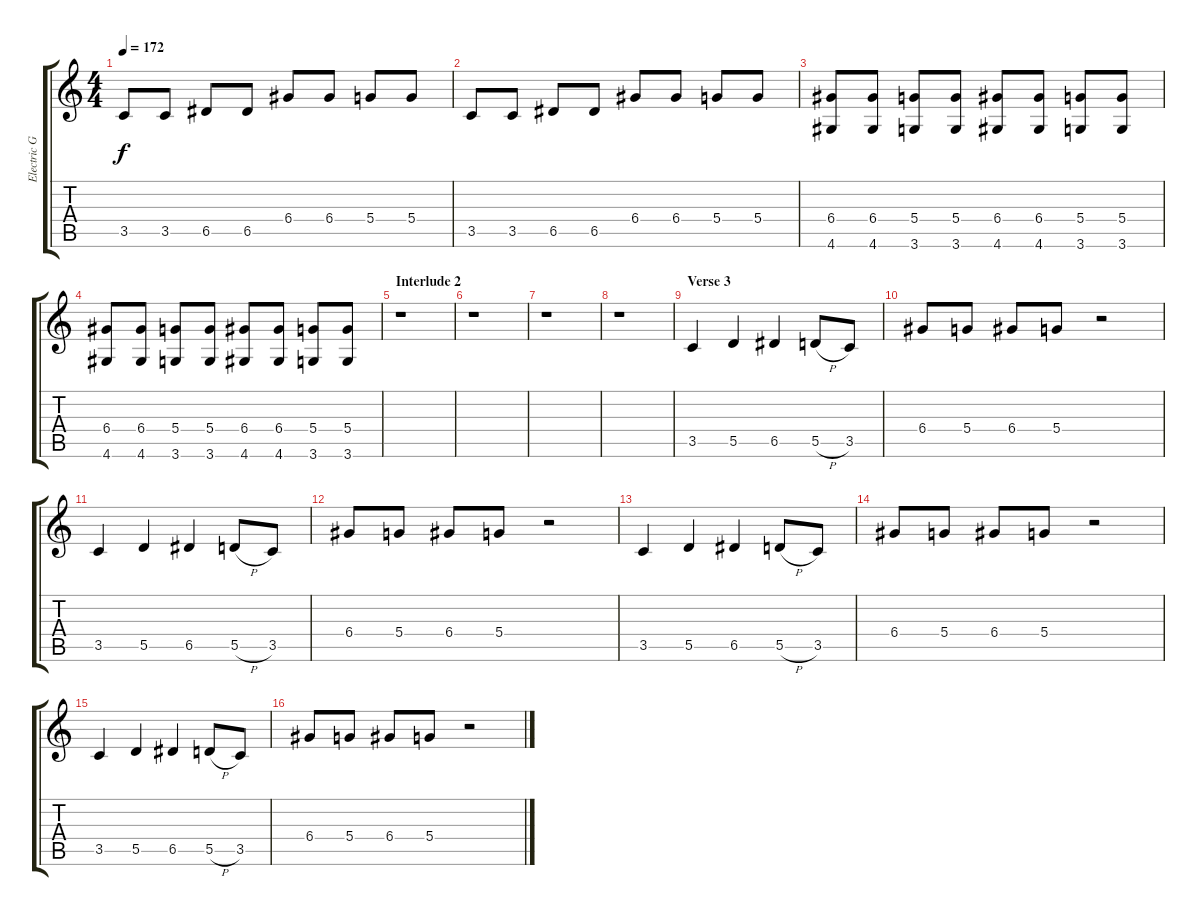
\track ("Electric Guitar II" "Electric G") {instrument overdrivenguitar}
\staff {score tabs}
\tuning (E4 B3 G3 D3 A2 E2) {hide}
\ts (4 4)
\tempo 172
\clef g2
\ks c
3.5.8{dy f} 3.5.8 6.5.8 6.5.8 6.4.8 6.4.8 5.4.8 5.4.8 |
3.5.8 3.5.8 6.5.8 6.5.8 6.4.8 6.4.8 5.4.8 5.4.8 |
(6.4 4.6).8 (6.4 4.6).8 (5.4 3.6).8 (5.4 3.6).8 (6.4 4.6).8 (6.4 4.6).8 (5.4 3.6).8 (5.4 3.6).8 |
(6.4 4.6).8 (6.4 4.6).8 (5.4 3.6).8 (5.4 3.6).8 (6.4 4.6).8 (6.4 4.6).8 (5.4 3.6).8 (5.4 3.6).8 |
\section ("" "Interlude 2")
r.1 |
r.1 |
r.1 |
r.1 |
\section ("" "Verse 3")
3.5.4 5.5.4 6.5.4 5.5{h}.8 3.5.8 |
6.4.8 5.4.8 6.4.8 5.4.8 r.2 |
3.5.4 5.5.4 6.5.4 5.5{h}.8 3.5.8 |
6.4.8 5.4.8 6.4.8 5.4.8 r.2 |
3.5.4 5.5.4 6.5.4 5.5{h}.8 3.5.8 |
6.4.8 5.4.8 6.4.8 5.4.8 r.2 |
3.5.4 5.5.4 6.5.4 5.5{h}.8 3.5.8 |
6.4.8 5.4.8 6.4.8 5.4.8 r.2
